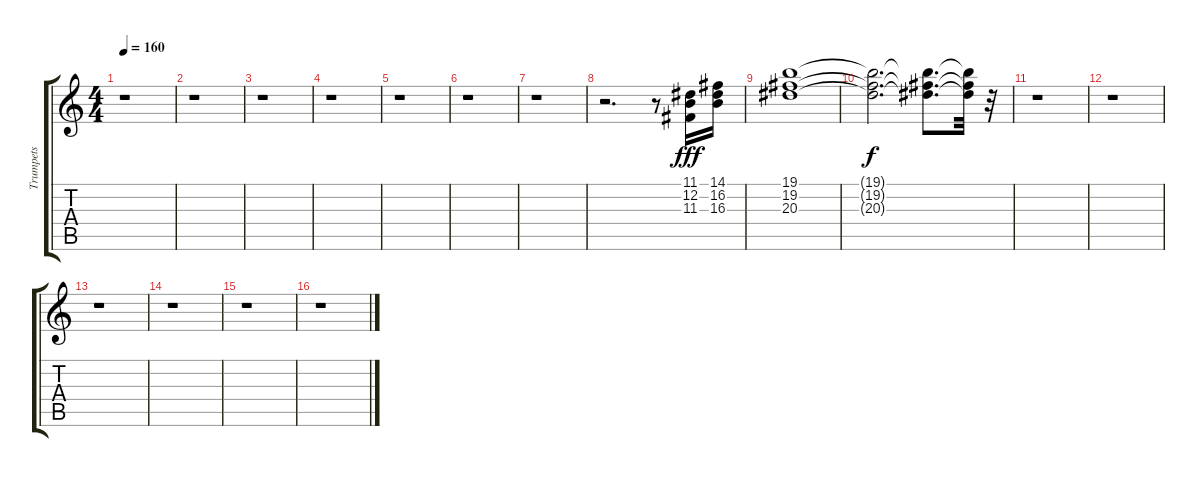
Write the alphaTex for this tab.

\track ("Trumpets" "Trumpets") {instrument trumpet}
\staff {score tabs}
\tuning (E4 B3 G3 D3 A2 E2) {hide}
\ts (4 4)
\tempo 160
\clef g2
\ks c
r.1{dy ff} |
r.1 |
r.1 |
r.1 |
r.1 |
r.1 |
r.1 |
r.2{d} r.8 (11.1 12.2 11.3).16{dy fff} (14.1 16.2 16.3).16 |
(19.1 19.2 20.3).1 |
(19.1{t} 19.2{t} 20.3{t}).2{d dy f} (19.1{t} 19.2{t} 20.3{t}).8{d} (19.1{t} 19.2{t} 20.3{t}).32 r.32 |
r.1 |
r.1 |
r.1 |
r.1 |
r.1 |
r.1
